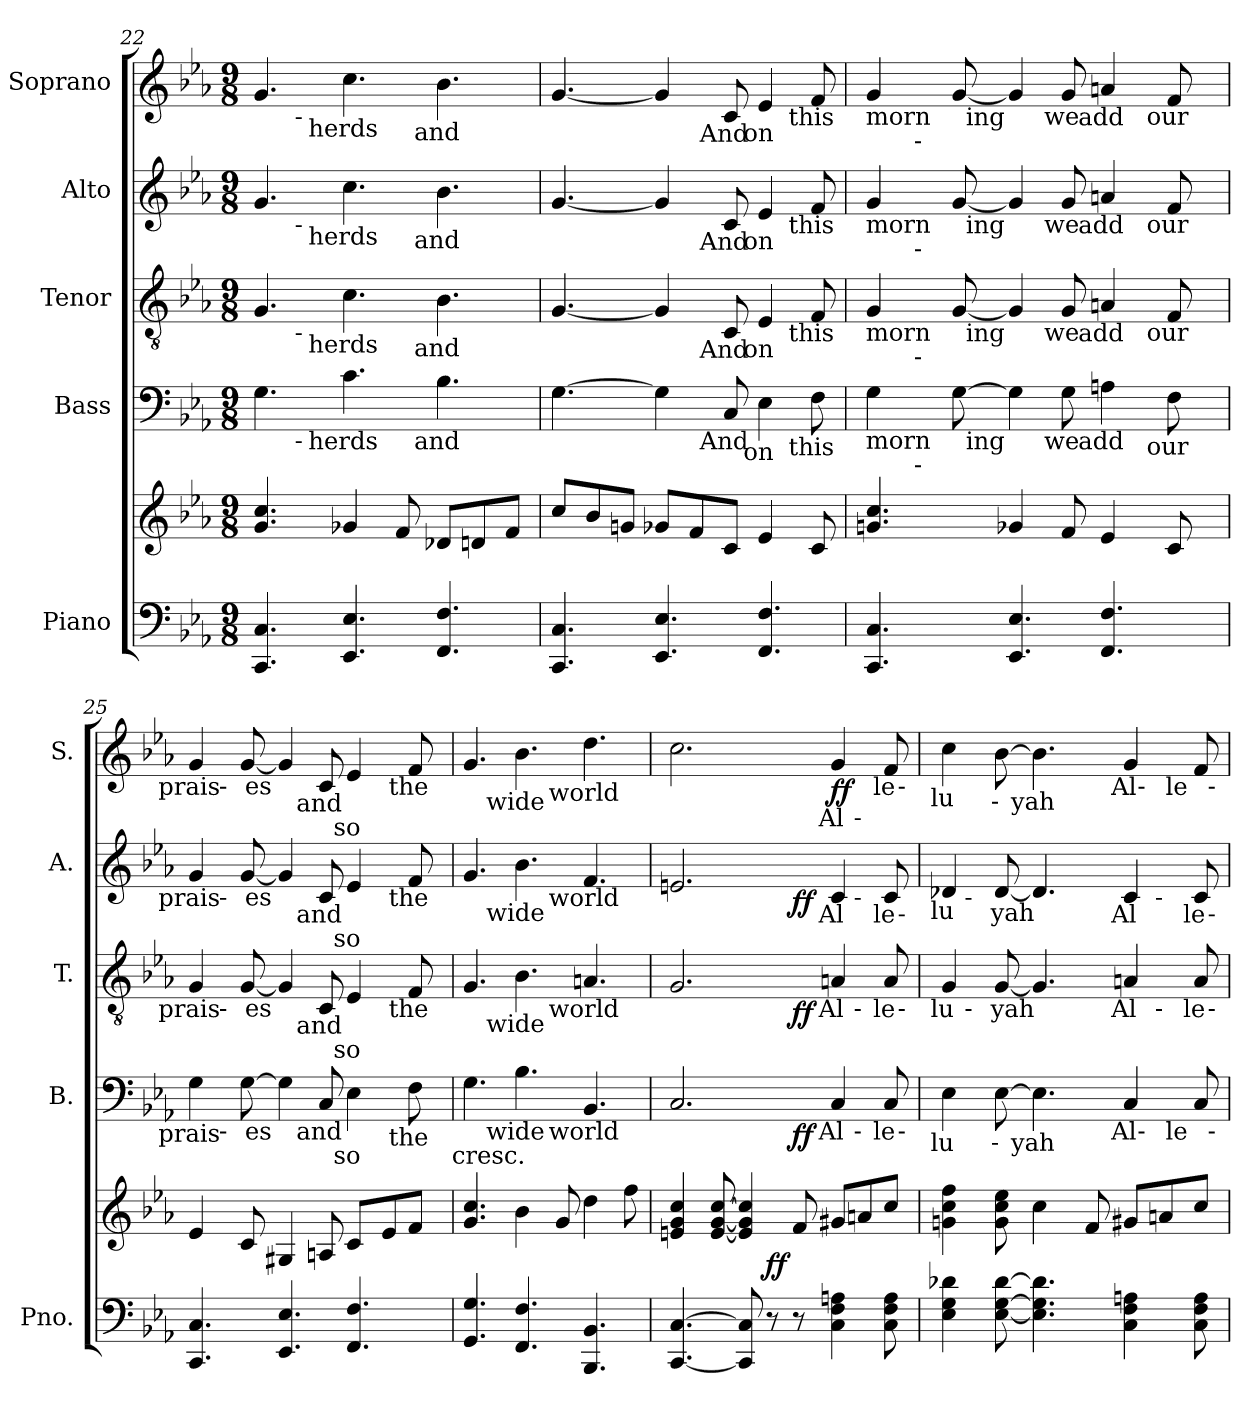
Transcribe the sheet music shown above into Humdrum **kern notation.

**kern	**kern	**dynam	**kern	**dynam	**kern	**dynam	**kern	**dynam	**kern	**dynam
*part5	*part5	*part5	*part4	*part4	*part3	*part3	*part2	*part2	*part1	*part1
*staff6	*staff5	*staff5/6	*staff4	*staff4	*staff3	*staff3	*staff2	*staff2	*staff1	*staff1
*I"Piano	*	*	*I"Bass	*	*I"Tenor	*	*I"Alto	*	*I"Soprano	*
*I'Pno.	*	*	*I'B.	*	*I'T.	*	*I'A.	*	*I'S.	*
*clefF4	*clefG2	*	*clefF4	*	*clefGv2	*	*clefG2	*	*clefG2	*
*	*	*	*	*	*ITrd7c12	*	*	*	*	*
*k[b-e-a-]	*k[b-e-a-]	*	*k[b-e-a-]	*	*k[b-e-a-]	*	*k[b-e-a-]	*	*k[b-e-a-]	*
*E-:	*E-:	*	*E-:	*	*E-:	*	*E-:	*	*E-:	*
*M9/8	*M9/8	*	*M9/8	*	*M9/8	*	*M9/8	*	*M9/8	*
=22	=22	=22	=22	=22	=22	=22	=22	=22	=22	=22
!	!	!	!	!	!	!	!	!	!LO:TX:b:cj:t=shep	!
!	!	!	!	!	!	!	!LO:TX:b:cj:t=shep	!	!	!
!	!	!	!	!	!LO:TX:b:cj:t=shep	!	!	!	!	!
!	!	!	!LO:TX:b:cj:t=shep	!	!	!	!	!	!	!
*	*	*	*^	*	*^	*	*^	*	*^	*
4.CCi/ 4.Ci	4.gi/ 4.cci	.	4.Gi\	8.ryy	.	4.GGi/	8.ryy	.	4.gi/	8.ryy	.	4.gi/	8.ryy	.
!	!	!	!	!	!	!	!	!	!	!	!	!	!LO:TX:b:cj:t=-	!
!	!	!	!	!	!	!	!	!	!	!LO:TX:b:cj:t=-	!	!	!	!
!	!	!	!	!	!	!	!LO:TX:b:cj:t=-	!	!	!	!	!	!	!
!	!	!	!	!LO:TX:b:cj:t=-	!	!	!	!	!	!	!	!	!	!
.	.	.	.	2...ryy	.	.	2...ryy	.	.	2...ryy	.	.	2...ryy	.
!	!	!	!	!	!	!	!	!	!	!	!	!LO:TX:b:cj:t=herds	!	!
!	!	!	!	!	!	!	!	!	!LO:TX:b:cj:t=herds	!	!	!	!	!
!	!	!	!	!	!	!LO:TX:b:cj:t=herds	!	!	!	!	!	!	!	!
!	!	!	!LO:TX:b:cj:t=herds	!	!	!	!	!	!	!	!	!	!	!
4.EE-i/ 4.E-i	4g-Xi/	.	4.ci\	.	.	4.Ci\	.	.	4.cci\	.	.	4.cci\	.	.
.	8fi/	.	.	.	.	.	.	.	.	.	.	.	.	.
!	!	!	!	!	!	!	!	!	!	!	!	!LO:TX:b:cj:t=and	!	!
!	!	!	!	!	!	!	!	!	!LO:TX:b:cj:t=and	!	!	!	!	!
!	!	!	!	!	!	!LO:TX:b:cj:t=and	!	!	!	!	!	!	!	!
!	!	!	!LO:TX:b:cj:t=and	!	!	!	!	!	!	!	!	!	!	!
4.FFi/ 4.Fi	8d-Xi/L	.	4.B-i\	.	.	4.BB-i\	.	.	4.b-i\	.	.	4.b-i\	.	.
.	8dni/	.	.	.	.	.	.	.	.	.	.	.	.	.
.	8fi/J	.	.	.	.	.	.	.	.	.	.	.	.	.
=23	=23	=23	=23	=23	=23	=23	=23	=23	=23	=23	=23	=23	=23	=23
!	!	!	!	!	!	!	!	!	!	!	!	!LO:TX:b:cj:t=kings	!	!
!	!	!	!	!	!	!	!	!	!LO:TX:b:cj:t=kings	!	!	!	!	!
!	!	!	!	!	!	!LO:TX:b:cj:t=kings	!	!	!	!	!	!	!	!
!	!	!	!LO:TX:b:cj:t=kings	!	!	!	!	!	!	!	!	!	!	!
*	*	*	*v	*v	*	*	*	*	*v	*v	*	*v	*v	*
*	*	*	*	*	*v	*v	*	*	*	*	*
4.CCi/ 4.Ci	8cci/L	.	[4.Gi\	.	[4.GGi/	.	[4.gi/	.	[4.gi/	.
.	8b-i/	.	.	.	.	.	.	.	.	.
.	8gni/J	.	.	.	.	.	.	.	.	.
4.EE-i/ 4.E-i	8g-Xi/L	.	4Gi\]	.	4GGi/]	.	4gi/]	.	4gi/]	.
.	8fi/	.	.	.	.	.	.	.	.	.
!	!	!	!	!	!	!	!	!	!LO:TX:b:cj:t=And	!
!	!	!	!	!	!	!	!LO:TX:b:cj:t=And	!	!	!
!	!	!	!	!	!LO:TX:b:cj:t=And	!	!	!	!	!
!	!	!	!LO:TX:b:cj:t=And	!	!	!	!	!	!	!
.	8ci/J	.	8Ci/	.	8CCi/	.	8ci/	.	8ci/	.
!	!	!	!	!	!	!	!	!	!LO:TX:b:cj:t=on	!
!	!	!	!	!	!	!	!LO:TX:b:cj:t=on	!	!	!
!	!	!	!	!	!LO:TX:b:cj:t=on	!	!	!	!	!
!	!	!	!LO:TX:b:cj:t=on	!	!	!	!	!	!	!
4.FFi/ 4.Fi	4e-i/	.	4E-i\	.	4EE-i/	.	4e-i/	.	4e-i/	.
!	!	!	!	!	!	!	!	!	!LO:TX:b:cj:t=this	!
!	!	!	!	!	!	!	!LO:TX:b:cj:t=this	!	!	!
!	!	!	!	!	!LO:TX:b:cj:t=this	!	!	!	!	!
!	!	!	!LO:TX:b:cj:t=this	!	!	!	!	!	!	!
.	8ci/	.	8Fi\	.	8FFi/	.	8fi/	.	8fi/	.
!!LO:PB:g=z
=24	=24	=24	=24	=24	=24	=24	=24	=24	=24	=24
*	*	*	*^	*	*^	*	*^	*	*^	*
*	*	*	*	*^	*	*	*^	*	*	*^	*	*	*^	*
*	*	*	*	*	*^	*	*	*	*^	*	*	*	*^	*	*	*	*^	*
4.CCi/ 4.Ci	4.gni/ 4.cci	.	4Gi\	16ryy	8ryy	4ryy	.	4GGi/	16ryy	8ryy	4ryy	.	4gi/	16ryy	8ryy	4ryy	.	4gi/	16ryy	8ryy	4ryy	.
.	.	.	.	128.ryy	.	.	.	.	128.ryy	.	.	.	.	128.ryy	.	.	.	.	128.ryy	.	.	.
!	!	!	!	!	!	!	!	!	!	!	!	!	!	!	!	!	!	!	!LO:TX:b:cj:t=morn	!	!	!
!	!	!	!	!	!	!	!	!	!	!	!	!	!	!LO:TX:b:cj:t=morn	!	!	!	!	!	!	!	!
!	!	!	!	!	!	!	!	!	!LO:TX:b:cj:t=morn	!	!	!	!	!	!	!	!	!	!	!	!	!
!	!	!	!	!LO:TX:b:cj:t=morn	!	!	!	!	!	!	!	!	!	!	!	!	!	!	!	!	!	!
.	.	.	.	1ryy	.	.	.	.	1ryy	.	.	.	.	1ryy	.	.	.	.	1ryy	.	.	.
!	!	!	!	!	!	!	!	!	!	!	!	!	!	!	!	!	!	!	!	!LO:TX:b:cj:t=-	!	!
!	!	!	!	!	!	!	!	!	!	!	!	!	!	!	!LO:TX:b:cj:t=-	!	!	!	!	!	!	!
!	!	!	!	!	!	!	!	!	!	!LO:TX:b:cj:t=-	!	!	!	!	!	!	!	!	!	!	!	!
!	!	!	!	!	!LO:TX:b:cj:t=-	!	!	!	!	!	!	!	!	!	!	!	!	!	!	!	!	!
.	.	.	.	.	1ryy	.	.	.	.	1ryy	.	.	.	.	1ryy	.	.	.	.	1ryy	.	.
.	.	.	[8Gi\	.	.	32ryy	.	[8GGi/	.	.	32ryy	.	[8gi/	.	.	32ryy	.	[8gi/	.	.	32ryy	.
.	.	.	.	.	.	64ryy	.	.	.	.	64ryy	.	.	.	.	64ryy	.	.	.	.	64ryy	.
.	.	.	.	.	.	128ryy	.	.	.	.	128ryy	.	.	.	.	128ryy	.	.	.	.	128ryy	.
.	.	.	.	.	.	512ryy	.	.	.	.	512ryy	.	.	.	.	512ryy	.	.	.	.	512ryy	.
!	!	!	!	!	!	!	!	!	!	!	!	!	!	!	!	!	!	!	!	!	!LO:TX:b:cj:t=ing	!
!	!	!	!	!	!	!	!	!	!	!	!	!	!	!	!	!LO:TX:b:cj:t=ing	!	!	!	!	!	!
!	!	!	!	!	!	!	!	!	!	!	!LO:TX:b:cj:t=ing	!	!	!	!	!	!	!	!	!	!	!
!	!	!	!	!	!	!LO:TX:b:cj:t=ing	!	!	!	!	!	!	!	!	!	!	!	!	!	!	!	!
.	.	.	.	.	.	2ryy	.	.	.	.	2ryy	.	.	.	.	2ryy	.	.	.	.	2ryy	.
4.EE-i/ 4.E-i	4g-Xi/	.	4Gi\]	.	.	.	.	4GGi/]	.	.	.	.	4gi/]	.	.	.	.	4gi/]	.	.	.	.
!	!	!	!	!	!	!	!	!	!	!	!	!	!	!	!	!	!	!LO:TX:b:cj:t=we	!	!	!	!
!	!	!	!	!	!	!	!	!	!	!	!	!	!LO:TX:b:cj:t=we	!	!	!	!	!	!	!	!	!
!	!	!	!	!	!	!	!	!LO:TX:b:cj:t=we	!	!	!	!	!	!	!	!	!	!	!	!	!	!
!	!	!	!LO:TX:b:cj:t=we	!	!	!	!	!	!	!	!	!	!	!	!	!	!	!	!	!	!	!
.	8fi/	.	8Gi\	.	.	.	.	8GGi/	.	.	.	.	8gi/	.	.	.	.	8gi/	.	.	.	.
!	!	!	!	!	!	!	!	!	!	!	!	!	!	!	!	!	!	!LO:TX:b:cj:t=add	!	!	!	!
!	!	!	!	!	!	!	!	!	!	!	!	!	!LO:TX:b:cj:t=add	!	!	!	!	!	!	!	!	!
!	!	!	!	!	!	!	!	!LO:TX:b:cj:t=add	!	!	!	!	!	!	!	!	!	!	!	!	!	!
!	!	!	!LO:TX:b:cj:t=add	!	!	!	!	!	!	!	!	!	!	!	!	!	!	!	!	!	!	!
4.FFi/ 4.Fi	4e-i/	.	4Ani\	.	.	.	.	4AAni/	.	.	.	.	4ani/	.	.	.	.	4ani/	.	.	.	.
.	.	.	.	.	.	4ryy	.	.	.	.	4ryy	.	.	.	.	4ryy	.	.	.	.	4ryy	.
!	!	!	!	!	!	!	!	!	!	!	!	!	!	!	!	!	!	!LO:TX:b:cj:t=our	!	!	!	!
!	!	!	!	!	!	!	!	!	!	!	!	!	!LO:TX:b:cj:t=our	!	!	!	!	!	!	!	!	!
!	!	!	!	!	!	!	!	!LO:TX:b:cj:t=our	!	!	!	!	!	!	!	!	!	!	!	!	!	!
!	!	!	!LO:TX:b:cj:t=our	!	!	!	!	!	!	!	!	!	!	!	!	!	!	!	!	!	!	!
.	8ci/	.	8Fi\	.	.	.	.	8FFi/	.	.	.	.	8fi/	.	.	.	.	8fi/	.	.	.	.
.	.	.	.	.	.	16ryy	.	.	.	.	16ryy	.	.	.	.	16ryy	.	.	.	.	16ryy	.
.	.	.	.	32ryy	.	.	.	.	32ryy	.	.	.	.	32ryy	.	.	.	.	32ryy	.	.	.
.	.	.	.	64ryy	.	.	.	.	64ryy	.	.	.	.	64ryy	.	.	.	.	64ryy	.	.	.
.	.	.	.	.	.	256.ryy	.	.	.	.	256.ryy	.	.	.	.	256.ryy	.	.	.	.	256.ryy	.
.	.	.	.	256ryy	.	.	.	.	256ryy	.	.	.	.	256ryy	.	.	.	.	256ryy	.	.	.
=25	=25	=25	=25	=25	=25	=25	=25	=25	=25	=25	=25	=25	=25	=25	=25	=25	=25	=25	=25	=25	=25	=25
!	!	!	!	!	!	!	!	!	!	!	!	!	!	!	!	!	!	!LO:TX:b:cj:t=prais	!	!	!	!
!	!	!	!	!	!	!	!	!	!	!	!	!	!LO:TX:b:cj:t=prais	!	!	!	!	!	!	!	!	!
!	!	!	!	!	!	!	!	!LO:TX:b:cj:t=prais	!	!	!	!	!	!	!	!	!	!	!	!	!	!
!	!	!	!LO:TX:b:cj:t=prais	!	!	!	!	!	!	!	!	!	!	!	!	!	!	!	!	!	!	!
*	*	*	*	*	*v	*v	*	*	*	*	*	*	*	*	*v	*v	*	*	*	*v	*v	*
*	*^	*	*	*	*	*	*	*	*v	*v	*	*	*	*	*	*	*	*	*
4.CCi/ 4.Ci	4e-i/	1ryy	.	4Gi\	8.ryy	4ryy	.	4GGi/	8.ryy	4ryy	.	4gi/	8.ryy	4ryy	.	4gi/	8.ryy	4ryy	.
!	!	!	!	!	!	!	!	!	!	!	!	!	!	!	!	!	!LO:TX:b:cj:t=-	!	!
!	!	!	!	!	!	!	!	!	!	!	!	!	!LO:TX:b:cj:t=-	!	!	!	!	!	!
!	!	!	!	!	!	!	!	!	!LO:TX:b:cj:t=-	!	!	!	!	!	!	!	!	!	!
!	!	!	!	!	!LO:TX:b:cj:t=-	!	!	!	!	!	!	!	!	!	!	!	!	!	!
.	.	.	.	.	2...ryy	.	.	.	2...ryy	.	.	.	2...ryy	.	.	.	2...ryy	.	.
.	8ci/	.	.	[8Gi\	.	16ryy	.	[8GGi/	.	16ryy	.	[8gi/	.	16ryy	.	[8gi/	.	16ryy	.
!	!	!	!	!	!	!	!	!	!	!	!	!	!	!	!	!	!	!LO:TX:b:cj:t=es	!
!	!	!	!	!	!	!	!	!	!	!	!	!	!	!LO:TX:b:cj:t=es	!	!	!	!	!
!	!	!	!	!	!	!	!	!	!	!LO:TX:b:cj:t=es	!	!	!	!	!	!	!	!	!
!	!	!	!	!	!	!LO:TX:b:cj:t=es	!	!	!	!	!	!	!	!	!	!	!	!	!
.	.	.	.	.	.	2ryy	.	.	.	2ryy	.	.	.	2ryy	.	.	.	2ryy	.
4.EE-i/ 4.E-i	4G#Xi/	.	.	4Gi\]	.	.	.	4GGi/]	.	.	.	4gi/]	.	.	.	4gi/]	.	.	.
!	!	!	!	!	!	!	!	!	!	!	!	!	!	!	!	!LO:TX:b:cj:t=and	!	!	!
!	!	!	!	!	!	!	!	!	!	!	!	!LO:TX:b:cj:t=and	!	!	!	!	!	!	!
!	!	!	!	!	!	!	!	!LO:TX:b:cj:t=and	!	!	!	!	!	!	!	!	!	!	!
!	!	!	!	!LO:TX:b:cj:t=and	!	!	!	!	!	!	!	!	!	!	!	!	!	!	!
.	8Ani/	.	.	8Ci/	.	.	.	8CCi/	.	.	.	8ci/	.	.	.	8ci/	.	.	.
!	!	!	!	!	!	!	!	!	!	!	!	!	!	!	!	!LO:TX:b:cj:t=so	!	!	!
!	!	!	!	!	!	!	!	!	!	!	!	!LO:TX:b:cj:t=so	!	!	!	!	!	!	!
!	!	!	!	!	!	!	!	!LO:TX:b:cj:t=so	!	!	!	!	!	!	!	!	!	!	!
!	!	!	!	!LO:TX:b:cj:t=so	!	!	!	!	!	!	!	!	!	!	!	!	!	!	!
4.FFi/ 4.Fi	8ci/L	.	.	4E-i\	.	.	.	4EE-i/	.	.	.	4e-i/	.	.	.	4e-i/	.	.	.
.	.	.	.	.	.	4ryy	.	.	.	4ryy	.	.	.	4ryy	.	.	.	4ryy	.
.	8e-i/	.	.	.	.	.	.	.	.	.	.	.	.	.	.	.	.	.	.
!	!	!	!	!	!	!	!	!	!	!	!	!	!	!	!	!LO:TX:b:cj:t=the	!	!	!
!	!	!	!	!	!	!	!	!	!	!	!	!LO:TX:b:cj:t=the	!	!	!	!	!	!	!
!	!	!	!	!	!	!	!	!LO:TX:b:cj:t=the	!	!	!	!	!	!	!	!	!	!	!
!	!	!	!	!LO:TX:b:cj:t=the	!	!	!	!	!	!	!	!	!	!	!	!	!	!	!
.	8fi/J	16ryy	.	8Fi\	.	.	.	8FFi/	.	.	.	8fi/	.	.	.	8fi/	.	.	.
.	.	32ryy	.	.	.	16ryy	.	.	.	16ryy	.	.	.	16ryy	.	.	.	16ryy	.
.	.	64ryy	.	.	.	.	.	.	.	.	.	.	.	.	.	.	.	.	.
.	.	128...ryy	.	.	.	.	.	.	.	.	.	.	.	.	.	.	.	.	.
!	!	!LO:TX:a:t=cresc.	!	!	!	!	!	!	!	!	!	!	!	!	!	!	!	!	!
.	.	1024ryy	.	.	.	.	.	.	.	.	.	.	.	.	.	.	.	.	.
=26	=26	=26	=26	=26	=26	=26	=26	=26	=26	=26	=26	=26	=26	=26	=26	=26	=26	=26	=26
!	!	!	!	!	!	!	!	!	!	!	!	!	!	!	!	!LO:TX:a:t=cresc.	!	!	!
!	!	!	!	!	!	!	!	!	!	!	!	!	!	!	!	!LO:TX:b:cj:t=whole	!	!	!
!	!	!	!	!	!	!	!	!	!	!	!	!LO:TX:a:t=cresc.	!	!	!	!	!	!	!
!	!	!	!	!	!	!	!	!	!	!	!	!LO:TX:b:cj:t=whole	!	!	!	!	!	!	!
!	!	!	!	!	!	!	!	!LO:TX:a:t=cresc.	!	!	!	!	!	!	!	!	!	!	!
!	!	!	!	!	!	!	!	!LO:TX:b:cj:t=whole	!	!	!	!	!	!	!	!	!	!	!
!	!	!	!	!LO:TX:a:t=cresc.	!	!	!	!	!	!	!	!	!	!	!	!	!	!	!
!	!	!	!	!LO:TX:b:cj:t=whole	!	!	!	!	!	!	!	!	!	!	!	!	!	!	!
*	*v	*v	*	*	*	*	*	*v	*v	*v	*	*v	*v	*v	*	*v	*v	*v	*
*	*	*	*v	*v	*v	*	*	*	*	*	*	*
4.GGi/ 4.Gi	4.gi/ 4.cci	.	4.Gi\	.	4.GGi/	.	4.gi/	.	4.gi/	.
!	!	!	!	!	!	!	!	!	!LO:TX:b:cj:t=wide	!
!	!	!	!	!	!	!	!LO:TX:b:cj:t=wide	!	!	!
!	!	!	!	!	!LO:TX:b:cj:t=wide	!	!	!	!	!
!	!	!	!LO:TX:b:cj:t=wide	!	!	!	!	!	!	!
4.FFi/ 4.Fi	4b-i\	.	4.B-i\	.	4.BB-i\	.	4.b-i\	.	4.b-i\	.
.	8gi/	.	.	.	.	.	.	.	.	.
!	!	!	!	!	!	!	!	!	!LO:TX:b:cj:t=world	!
!	!	!	!	!	!	!	!LO:TX:b:cj:t=world	!	!	!
!	!	!	!	!	!LO:TX:b:cj:t=world	!	!	!	!	!
!	!	!	!LO:TX:b:cj:t=world	!	!	!	!	!	!	!
4.BBB-i/ 4.BB-i	4ddi\	.	4.BB-i/	.	4.AAni/	.	4.fi/	.	4.ddi\	.
.	8ffi\	.	.	.	.	.	.	.	.	.
!!LO:LB:g=z
=27	=27	=27	=27	=27	=27	=27	=27	=27	=27	=27
*	*^	*	*^	*	*^	*	*^	*	*	*
!	!	!	!	!	!	!	!	!	!	!	!	!	!LO:TX:b:cj:t=sings	!
!	!	!	!	!	!	!	!	!	!	!LO:TX:b:cj:t=sings	!	!	!	!
!	!	!	!	!	!	!	!LO:TX:b:cj:t=sings	!	!	!	!	!	!	!
!	!	!	!	!LO:TX:b:cj:t=sings	!	!	!	!	!	!	!	!	!	!
*	*	*	*	*^	*	*	*^	*	*	*^	*	*	*^	*
*	*	*	*	*	*	*^	*	*	*	*^	*	*	*	*^	*	*	*^	*
[4.CCi/ [4.Ci	4eni/ 4gi 4cci	2ryy	.	2.Ci/	2ryy	2..ryy	1ryy	.	2.GGi/	2ryy	2..ryy	1ryy	.	2.eni/	2ryy	2..ryy	1ryy	.	2.cci\	2..ryy	1ryy	.
.	[8ei/ [8gi [8cci	.	.	.	.	.	.	.	.	.	.	.	.	.	.	.	.	.	.	.	.	.
8CCi/] 8Ci]	4ei/] 4gi] 4cci]	.	.	.	.	.	.	.	.	.	.	.	.	.	.	.	.	.	.	.	.	.
8r	.	2ryy	ff	.	8ryy	.	.	.	.	8ryy	.	.	.	.	8ryy	.	.	.	.	.	.	.
8r	8fi/	.	.	.	2ryy	.	.	ff	.	2ryy	.	.	ff	.	2ryy	.	.	ff	.	.	.	.
!	!	!	!	!	!	!	!	!	!	!	!	!	!	!	!	!	!	!	!LO:TX:b:cj:t=Al	!	!	!
!	!	!	!	!	!	!	!	!	!	!	!	!	!	!LO:TX:b:cj:t=Al	!	!	!	!	!	!	!	!
!	!	!	!	!	!	!	!	!	!LO:TX:b:cj:t=Al	!	!	!	!	!	!	!	!	!	!	!	!	!
!	!	!	!	!LO:TX:b:cj:t=Al	!	!	!	!	!	!	!	!	!	!	!	!	!	!	!	!	!	!
4Ci\ 4Fi 4Ani	8g#Xi/L	.	.	4Ci/	.	.	.	.	4AAni/	.	.	.	.	4ci/	.	.	.	.	4gi/	.	.	ff
!	!	!	!	!	!	!	!	!	!	!	!	!	!	!	!	!	!	!	!	!LO:TX:b:cj:t=-	!	!
!	!	!	!	!	!	!	!	!	!	!	!	!	!	!	!	!LO:TX:b:cj:t=-	!	!	!	!	!	!
!	!	!	!	!	!	!	!	!	!	!	!LO:TX:b:cj:t=-	!	!	!	!	!	!	!	!	!	!	!
!	!	!	!	!	!	!LO:TX:b:cj:t=-	!	!	!	!	!	!	!	!	!	!	!	!	!	!	!	!
.	8ani/	.	.	.	.	4ryy	.	.	.	.	4ryy	.	.	.	.	4ryy	.	.	.	4ryy	.	.
!	!	!	!	!	!	!	!	!	!	!	!	!	!	!	!	!	!	!	!LO:TX:b:cj:t=le	!	!	!
!	!	!	!	!	!	!	!	!	!	!	!	!	!	!LO:TX:b:cj:t=le	!	!	!	!	!	!	!	!
!	!	!	!	!	!	!	!	!	!LO:TX:b:cj:t=le	!	!	!	!	!	!	!	!	!	!	!	!	!
!	!	!	!	!LO:TX:b:cj:t=le	!	!	!	!	!	!	!	!	!	!	!	!	!	!	!	!	!	!
8Ci\ 8Fi 8Ai	8cci/J	8ryy	.	8Ci/	.	.	16ryy	.	8AAi/	.	.	16ryy	.	8ci/	.	.	16ryy	.	8fi/	.	16ryy	.
!	!	!	!	!	!	!	!	!	!	!	!	!	!	!	!	!	!	!	!	!	!LO:TX:b:cj:t=-	!
!	!	!	!	!	!	!	!	!	!	!	!	!	!	!	!	!	!LO:TX:b:cj:t=-	!	!	!	!	!
!	!	!	!	!	!	!	!	!	!	!	!	!LO:TX:b:cj:t=-	!	!	!	!	!	!	!	!	!	!
!	!	!	!	!	!	!	!LO:TX:b:cj:t=-	!	!	!	!	!	!	!	!	!	!	!	!	!	!	!
.	.	.	.	.	.	.	16ryy	.	.	.	.	16ryy	.	.	.	.	16ryy	.	.	.	16ryy	.
=28	=28	=28	=28	=28	=28	=28	=28	=28	=28	=28	=28	=28	=28	=28	=28	=28	=28	=28	=28	=28	=28	=28
!	!	!	!	!	!	!	!	!	!	!	!	!	!	!	!	!	!	!	!LO:TX:b:cj:t=lu	!	!	!
!	!	!	!	!	!	!	!	!	!	!	!	!	!	!LO:TX:b:cj:t=lu	!	!	!	!	!	!	!	!
!	!	!	!	!	!	!	!	!	!LO:TX:b:cj:t=lu	!	!	!	!	!	!	!	!	!	!	!	!	!
!	!	!	!	!LO:TX:b:cj:t=lu	!	!	!	!	!	!	!	!	!	!	!	!	!	!	!	!	!	!
*	*v	*v	*	*	*	*	*	*	*	*	*	*	*	*	*	*	*	*	*	*	*	*
*	*	*	*	*	*v	*v	*	*	*	*	*	*	*	*	*	*	*	*	*	*	*
4E-i\ 4Gi 4d-Xi	4gni\ 4cci 4ffi	.	4E-i\	2ryy	2...ryy	.	4GGi/	8ryy	4ryy	2..ryy	.	4d-Xi/	8ryy	4ryy	2..ryy	.	4cci\	2ryy	2...ryy	.
!	!	!	!	!	!	!	!	!	!	!	!	!	!LO:TX:b:cj:t=-	!	!	!	!	!	!	!
!	!	!	!	!	!	!	!	!LO:TX:b:cj:t=-	!	!	!	!	!	!	!	!	!	!	!	!
.	.	.	.	.	.	.	.	1ryy	.	.	.	.	1ryy	.	.	.	.	.	.	.
!	!	!	!	!	!	!	!	!	!	!	!	!	!	!	!	!	!LO:TX:b:cj:t=-	!	!	!
!	!	!	!LO:TX:b:cj:t=-	!	!	!	!	!	!	!	!	!	!	!	!	!	!	!	!	!
[8E-i\ [8Gi [8d-i	8gi\ 8cci 8ee-i	.	[8E-i\	.	.	.	[8GGi/	.	16ryy	.	.	[8d-i/	.	16ryy	.	.	[8b-i\	.	.	.
!	!	!	!	!	!	!	!	!	!	!	!	!	!	!LO:TX:b:cj:t=yah	!	!	!	!	!	!
!	!	!	!	!	!	!	!	!	!LO:TX:b:cj:t=yah	!	!	!	!	!	!	!	!	!	!	!
.	.	.	.	.	.	.	.	.	2ryy	.	.	.	.	2ryy	.	.	.	.	.	.
!	!	!	!	!	!	!	!	!	!	!	!	!	!	!	!	!	!LO:TX:b:cj:t=yah	!	!	!
!	!	!	!LO:TX:b:cj:t=yah	!	!	!	!	!	!	!	!	!	!	!	!	!	!	!	!	!
4.E-i\] 4.Gi] 4.d-i]	4cci\	.	4.E-i\]	.	.	.	4.GGi/]	.	.	.	.	4.d-i/]	.	.	.	.	4.b-i\]	.	.	.
.	.	.	.	4ryy	.	.	.	.	.	.	.	.	.	.	.	.	.	4ryy	.	.
.	8fi/	.	.	.	.	.	.	.	.	.	.	.	.	.	.	.	.	.	.	.
!	!	!	!	!	!	!	!	!	!	!	!	!	!	!	!	!	!LO:TX:b:cj:t=Al	!	!	!
!	!	!	!	!	!	!	!	!	!	!	!	!LO:TX:b:cj:t=Al	!	!	!	!	!	!	!	!
!	!	!	!	!	!	!	!LO:TX:b:cj:t=Al	!	!	!	!	!	!	!	!	!	!	!	!	!
!	!	!	!LO:TX:b:cj:t=Al	!	!	!	!	!	!	!	!	!	!	!	!	!	!	!	!	!
4Ci\ 4Fi 4Ani	8g#Xi/L	.	4Ci/	16ryy	.	.	4AAni/	.	.	.	.	4ci/	.	.	.	.	4gi/	16ryy	.	.
!	!	!	!	!	!	!	!	!	!	!	!	!	!	!	!	!	!	!LO:TX:b:cj:t=-	!	!
!	!	!	!	!LO:TX:b:cj:t=-	!	!	!	!	!	!	!	!	!	!	!	!	!	!	!	!
.	.	.	.	4ryy	.	.	.	.	4ryy	.	.	.	.	4ryy	.	.	.	4ryy	.	.
!	!	!	!	!	!	!	!	!	!	!	!	!	!	!	!LO:TX:b:cj:t=-	!	!	!	!	!
!	!	!	!	!	!	!	!	!	!	!LO:TX:b:cj:t=-	!	!	!	!	!	!	!	!	!	!
.	8ani/	.	.	.	.	.	.	.	.	4ryy	.	.	.	.	4ryy	.	.	.	.	.
!	!	!	!	!	!	!	!	!	!	!	!	!	!	!	!	!	!	!	!LO:TX:b:cj:t=le	!
!	!	!	!	!	!LO:TX:b:cj:t=le	!	!	!	!	!	!	!	!	!	!	!	!	!	!	!
.	.	.	.	.	8.ryy	.	.	.	.	.	.	.	.	.	.	.	.	.	8.ryy	.
!	!	!	!	!	!	!	!	!	!	!	!	!LO:TX:b:cj:t=le	!	!	!	!	!	!	!	!
!	!	!	!	!	!	!	!LO:TX:b:cj:t=le	!	!	!	!	!	!	!	!	!	!	!	!	!
8Ci\ 8Fi 8Ai	8cci/J	.	8Ci/	.	.	.	8AAi/	.	.	.	.	8ci/	.	.	.	.	8fi/	.	.	.
!	!	!	!	!	!	!	!	!	!	!	!	!	!	!	!	!	!	!LO:TX:b:cj:t=-	!	!
!	!	!	!	!	!	!	!	!	!	!	!	!	!	!LO:TX:b:cj:t=-	!	!	!	!	!	!
!	!	!	!	!	!	!	!	!	!LO:TX:b:cj:t=-	!	!	!	!	!	!	!	!	!	!	!
!	!	!	!	!LO:TX:b:cj:t=-	!	!	!	!	!	!	!	!	!	!	!	!	!	!	!	!
.	.	.	.	16ryy	.	.	.	.	16ryy	.	.	.	.	16ryy	.	.	.	16ryy	.	.
*	*	*	*v	*v	*v	*	*	*	*	*	*	*v	*v	*v	*v	*	*v	*v	*v	*
*	*	*	*	*	*v	*v	*v	*v	*	*	*	*	*
=	=	=	=	=	=	=	=	=	=	=
*-	*-	*-	*-	*-	*-	*-	*-	*-	*-	*-
